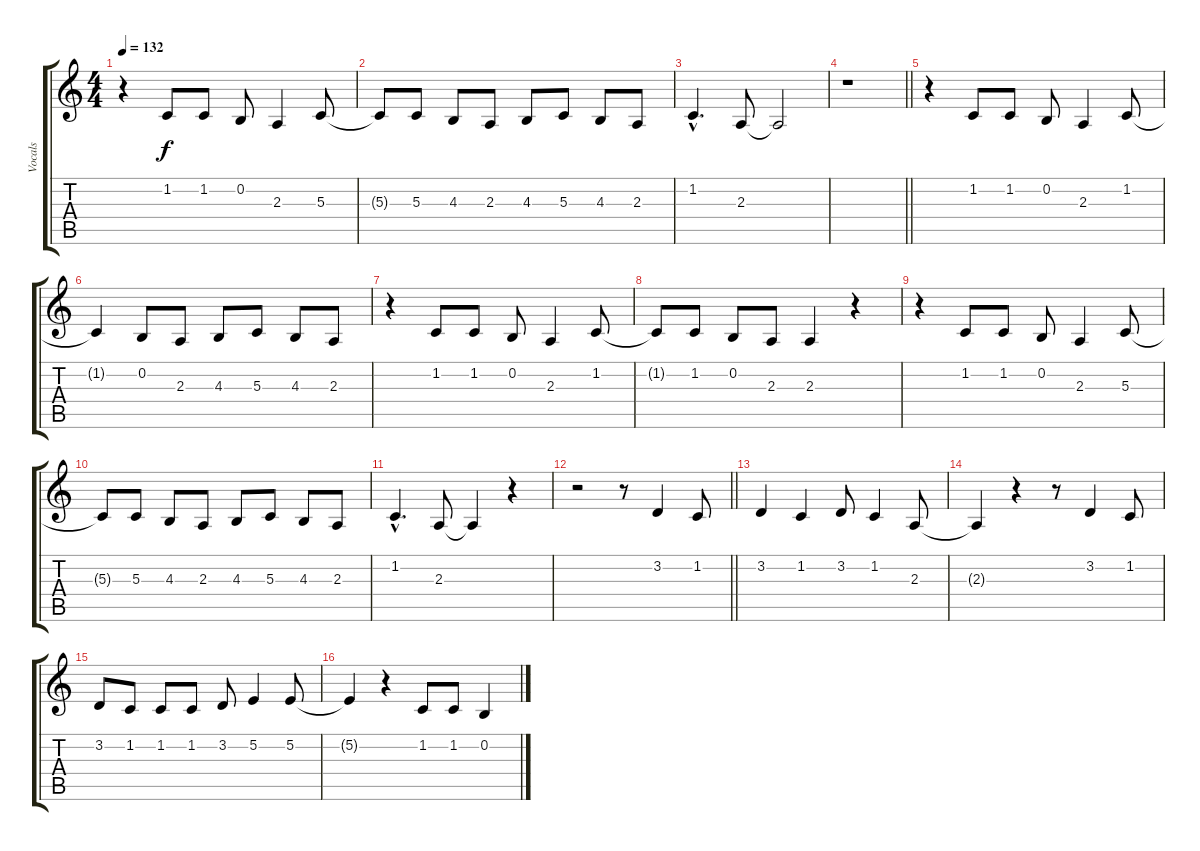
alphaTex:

\track ("Vocals" "Vocals") {instrument tenorsax}
\staff {score tabs}
\tuning (E4 B3 G3 D3 A2 E2) {hide}
\ts (4 4)
\tempo 132
\clef g2
\ks c
r.4{dy f} 1.2.8 1.2.8 0.2.8 2.3.4 5.3.8 |
5.3{t}.8 5.3.8 4.3.8 2.3.8 4.3.8 5.3.8 4.3.8 2.3.8 |
1.2{hac}.4{d} 2.3.8 2.3{t}.2 |
\barLineRight lightlight
r.1 |
r.4 1.2.8 1.2.8 0.2.8 2.3.4 1.2.8 |
1.2{t}.4 0.2.8 2.3.8 4.3.8 5.3.8 4.3.8 2.3.8 |
r.4 1.2.8 1.2.8 0.2.8 2.3.4 1.2.8 |
1.2{t}.8 1.2.8 0.2.8 2.3.8 2.3.4 r.4 |
r.4 1.2.8 1.2.8 0.2.8 2.3.4 5.3.8 |
5.3{t}.8 5.3.8 4.3.8 2.3.8 4.3.8 5.3.8 4.3.8 2.3.8 |
1.2{hac}.4{d} 2.3.8 2.3{t}.4 r.4 |
\barLineRight lightlight
r.2 r.8 3.2.4 1.2.8 |
3.2.4 1.2.4 3.2.8 1.2.4 2.3.8 |
2.3{t}.4 r.4 r.8 3.2.4 1.2.8 |
3.2.8 1.2.8 1.2.8 1.2.8 3.2.8 5.2.4 5.2.8 |
5.2{t}.4 r.4 1.2.8 1.2.8 0.2.4
